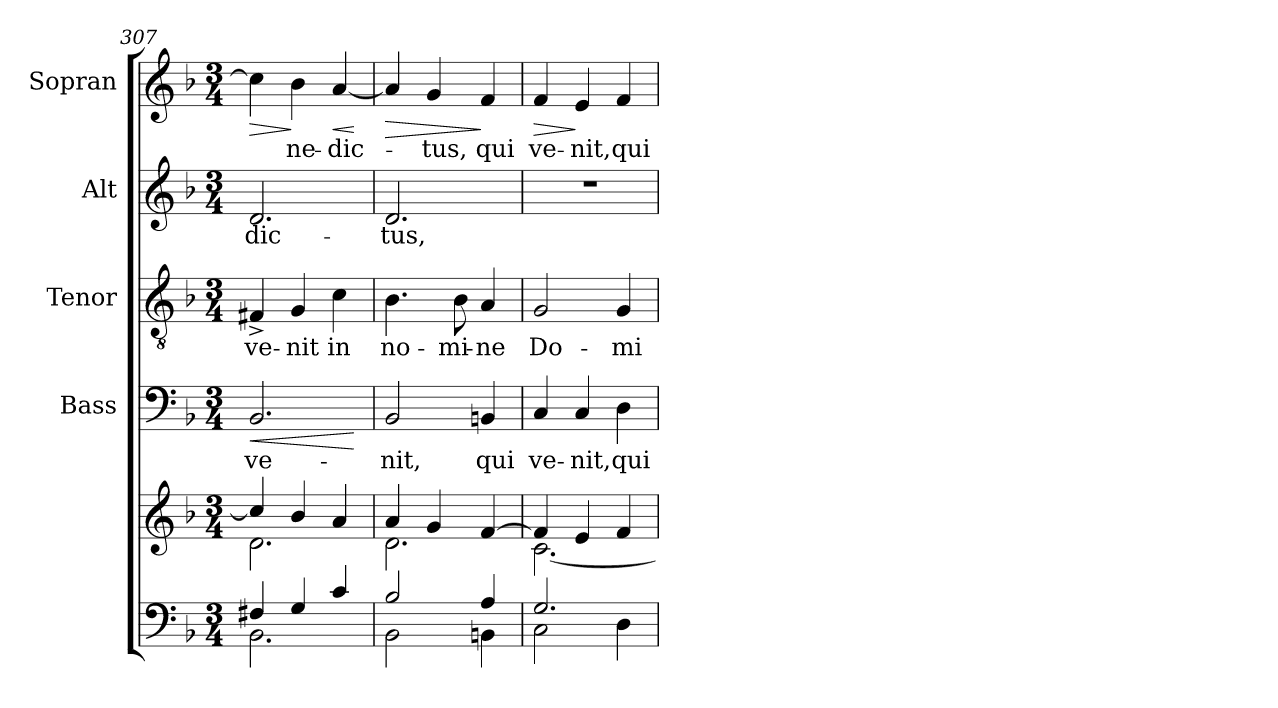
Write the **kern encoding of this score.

**kern	**kern	**kern	**text	**dynam	**kern	**text	**kern	**text	**kern	**text	**dynam
*part5	*part5	*part4	*part4	*part4	*part3	*part3	*part2	*part2	*part1	*part1	*part1
*staff6	*staff5	*staff4	*staff4	*staff4	*staff3	*staff3	*staff2	*staff2	*staff1	*staff1	*staff1
*	*	*I"Bass	*	*	*I"Tenor	*	*I"Alt	*	*I"Sopran	*	*
*	*	*I'B.	*	*	*I'T.	*	*I'A.	*	*I'S.	*	*
*clefF4	*clefG2	*clefF4	*	*	*clefGv2	*	*clefG2	*	*clefG2	*	*
*k[b-]	*k[b-]	*k[b-]	*	*	*k[b-]	*	*k[b-]	*	*k[b-]	*	*
*F:	*F:	*F:	*	*	*F:	*	*F:	*	*F:	*	*
*M3/4	*M3/4	*M3/4	*	*	*M3/4	*	*M3/4	*	*M3/4	*	*
=307	=307	=307	=307	=307	=307	=307	=307	=307	=307	=307	=307
*^	*^	*	*	*	*	*	*	*	*	*	*
!	!	!	!	!	!LO:LY:b	!LO:HP:b	!	!	!	!	!	!	!
!	!	!	!	!	!	!LO:HP:n=1:b	!	!LO:LY:b	!	!LO:LY:b	!	!	!LO:HP:b
4F#X/	2.BB-\	4cc/]	2.d\	2.BB-/	ve-	< >	4F#X^>/	ve-	2.d/	-dic-	4cc\]	.	>
!	!	!	!	!	!	!	!	!LO:LY:b	!	!	!	!LO:LY:b	!
4G/	.	4b-/	.	.	.	.	4G/	-nit	.	.	4b-\	-ne-	]
!	!	!	!	!	!	!	!	!LO:LY:b	!	!	!	!LO:LY:b	!LO:HP:b
4c/	.	4a/	.	.	.	.	4c\	in	.	.	[4a/	-dic-	<
*v	*v	*	*	*	*	*	*	*	*	*	*	*	*
*	*v	*v	*	*	*	*	*	*	*	*	*	*
.	.	.	.	[	.	.	.	.	.	.	[
=308	=308	=308	=308	=308	=308	=308	=308	=308	=308	=308	=308
*^	*^	*	*	*	*	*	*	*	*	*	*
!	!	!	!	!	!LO:LY:b	!	!	!LO:LY:b	!	!LO:LY:b	!	!	!LO:HP:b
2B-/	2BB-\	4a/	2.d\	2BB-/	-nit,	.	4.B-\	no-	2.d/	-tus,	4a/]	.	>
!	!	!	!	!	!	!	!	!	!	!	!	!LO:LY:b	!
.	.	4g/	.	.	.	.	.	.	.	.	4g/	-tus,	.
!	!	!	!	!	!	!	!	!LO:LY:b	!	!	!	!	!
.	.	.	.	.	.	.	8B-\	-mi-	.	.	.	.	.
!	!	!	!	!	!LO:LY:b	!	!	!LO:LY:b	!	!	!	!LO:LY:b	!
4A/	4BBn\	[>4f/	.	4BBn/	qui	]	4A/	-ne	.	.	4f/	qui	]
=309	=309	=309	=309	=309	=309	=309	=309	=309	=309	=309	=309	=309	=309
!	!	!	!	!	!LO:LY:b	!	!	!LO:LY:b	!	!	!	!LO:LY:b	!LO:HP:b
2.G/	2C\	4f/]	[<2.c\	4C/	ve-	.	2G/	Do-	2.r	.	4f/	ve-	>
!	!	!	!	!	!LO:LY:b	!	!	!	!	!	!	!LO:LY:b	!
.	.	4e/	.	4C/	-nit,	.	.	.	.	.	4e/	-nit,	]
!	!	!	!	!	!LO:LY:b	!	!	!LO:LY:b	!	!	!	!LO:LY:b	!
.	4D\	4f/	.	4D\	qui	.	4G/	-mi-	.	.	4f/	qui	.
*v	*v	*	*	*	*	*	*	*	*	*	*	*	*
*	*v	*v	*	*	*	*	*	*	*	*	*	*
=	=	=	=	=	=	=	=	=	=	=	=
*-	*-	*-	*-	*-	*-	*-	*-	*-	*-	*-	*-
